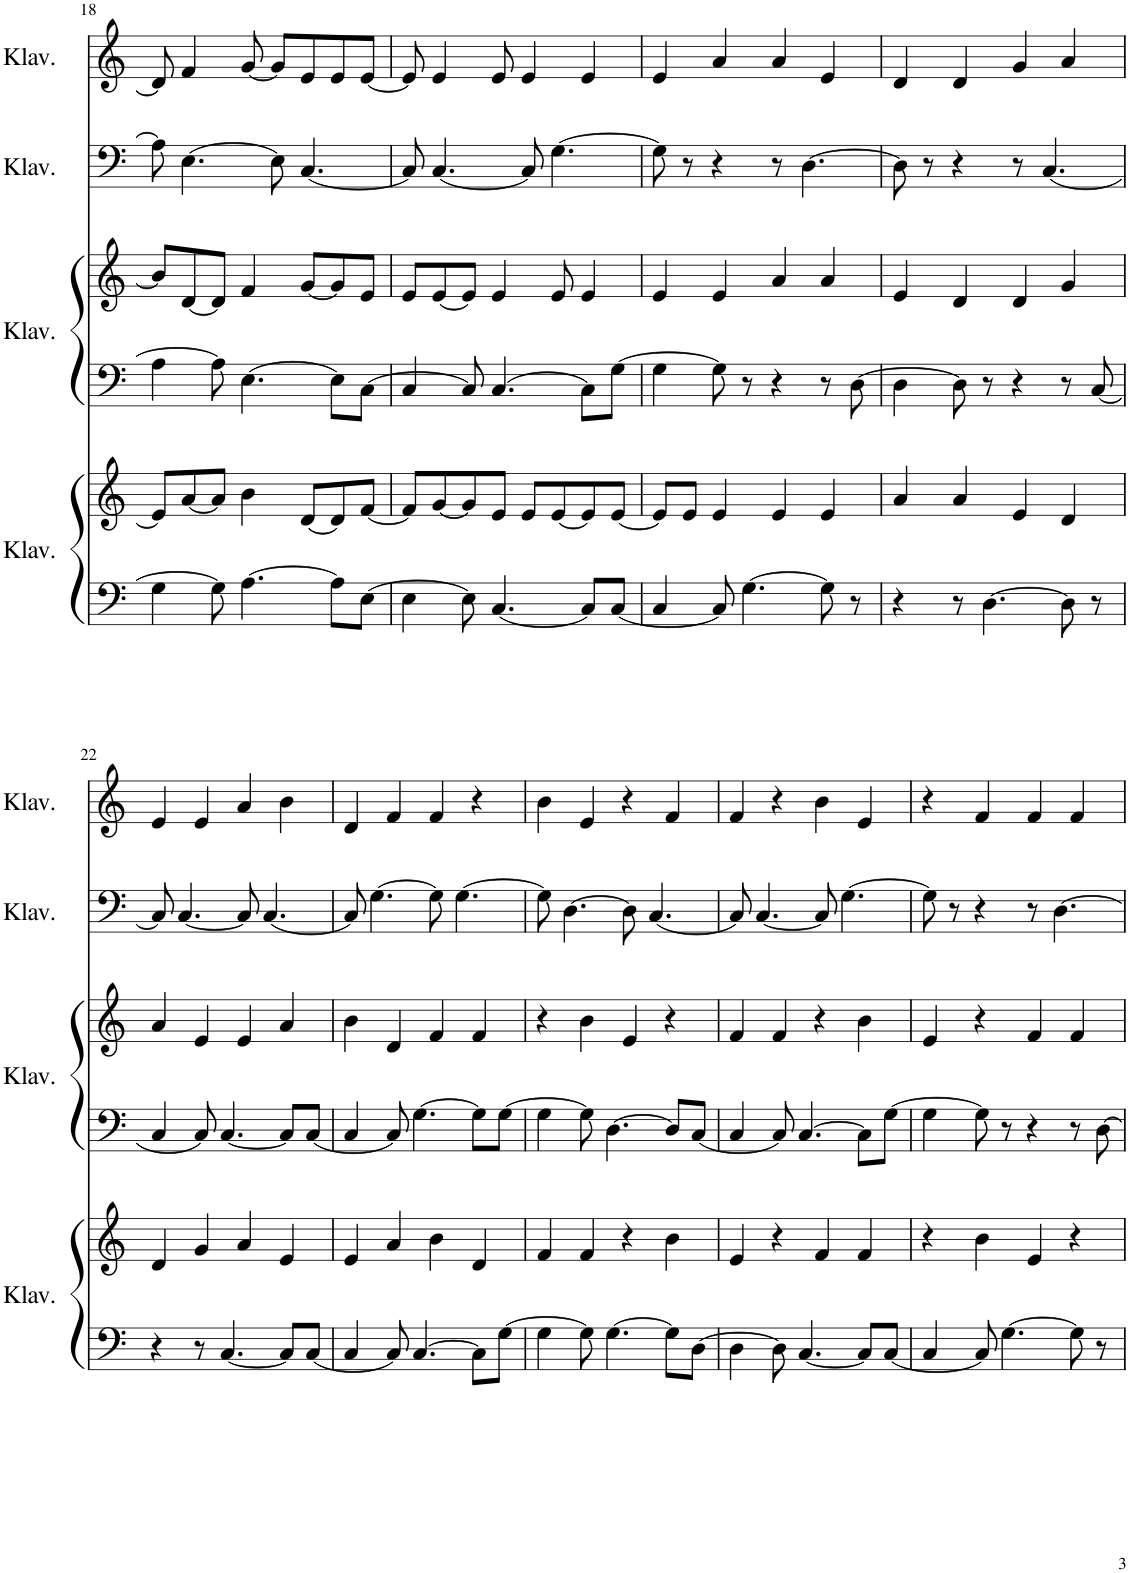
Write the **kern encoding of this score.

**kern	**kern	**kern	**kern	**kern	**kern
*part4	*part4	*part3	*part3	*part2	*part1
*staff6	*staff5	*staff4	*staff3	*staff2	*staff1
*I"Klavier	*	*I"Klavier	*	*I"Klavier	*I"Klavier
*I'Klav.	*	*I'Klav.	*	*I'Klav.	*I'Klav.
!!LO:PB:g=z
*clefF4	*clefG2	*clefF4	*clefG2	*clefF4	*clefG2
*k[]	*k[]	*k[]	*k[]	*k[]	*k[]
*M4/4	*M4/4	*M4/4	*M4/4	*M4/4	*M4/4
=18	=18	=18	=18	=18	=18
4G\	8e/L]	4A\	8b/L]	8A\]	8d/]
.	[8a/	.	[8d/	[4.E\	4f/
8G\]	8a/J]	8A\]	8d/J]	.	.
[4.A\	4b\	[4.E\	4f/	.	[8g/
.	.	.	.	8E\]	8g/L]
.	[8d/L	.	[8g/L	[4.C/	8e/
8A\L]	8d/]	8E\L]	8g/]	.	8e/
[8E\J	[8f/J	[8C\J	8e/J	.	[8e/J
=19	=19	=19	=19	=19	=19
4E\	8f/L]	4C/	8e/L	8C/]	8e/]
.	[8g/	.	[8e/	[4.C/	4e/
8E\]	8g/]	8C/]	8e/J]	.	.
[4.C/	8e/J	[4.C/	4e/	.	8e/
.	8e/L	.	.	8C/]	4e/
.	[8e/	.	8e/	[4.G\	.
8C/L]	8e/]	8C\L]	4e/	.	4e/
[8C/J	[8e/J	[8G\J	.	.	.
=20	=20	=20	=20	=20	=20
4C/	8e/L]	4G\	4e/	8G\]	4e/
.	8e/J	.	.	8r	.
8C/]	4e/	8G\]	4e/	4r	4a/
[4.G\	.	8r	.	.	.
.	4e/	4r	4a/	8r	4a/
.	.	.	.	[4.D\	.
8G\]	4e/	8r	4a/	.	4e/
8r	.	[8D\	.	.	.
=21	=21	=21	=21	=21	=21
4r	4a/	4D\	4e/	8D\]	4d/
.	.	.	.	8r	.
8r	4a/	8D\]	4d/	4r	4d/
[4.D\	.	8r	.	.	.
.	4e/	4r	4d/	8r	4g/
.	.	.	.	[4.C/	.
8D\]	4d/	8r	4g/	.	4a/
8r	.	[8C/	.	.	.
!!LO:LB:g=z
=22	=22	=22	=22	=22	=22
4r	4d/	4C/	4a/	8C/]	4e/
.	.	.	.	[4.C/	.
8r	4g/	8C/]	4e/	.	4e/
[4.C/	.	[4.C/	.	.	.
.	4a/	.	4e/	8C/]	4a/
.	.	.	.	[4.C/	.
8C/L]	4e/	8C/L]	4a/	.	4b\
[8C/J	.	[8C/J	.	.	.
=23	=23	=23	=23	=23	=23
4C/	4e/	4C/	4b\	8C/]	4d/
.	.	.	.	[4.G\	.
8C/]	4a/	8C/]	4d/	.	4f/
[4.C/	.	[4.G\	.	.	.
.	4b\	.	4f/	8G\]	4f/
.	.	.	.	[4.G\	.
8C\L]	4d/	8G\L]	4f/	.	4r
[8G\J	.	[8G\J	.	.	.
=24	=24	=24	=24	=24	=24
4G\	4f/	4G\	4r	8G\]	4b\
.	.	.	.	[4.D\	.
8G\]	4f/	8G\]	4b\	.	4e/
[4.G\	.	[4.D\	.	.	.
.	4r	.	4e/	8D\]	4r
.	.	.	.	[4.C/	.
8G\L]	4b\	8D/L]	4r	.	4f/
[8D\J	.	[8C/J	.	.	.
=25	=25	=25	=25	=25	=25
4D\	4e/	4C/	4f/	8C/]	4f/
.	.	.	.	[4.C/	.
8D\]	4r	8C/]	4f/	.	4r
[4.C/	.	[4.C/	.	.	.
.	4f/	.	4r	8C/]	4b\
.	.	.	.	[4.G\	.
8C/L]	4f/	8C\L]	4b\	.	4e/
[8C/J	.	[8G\J	.	.	.
=26	=26	=26	=26	=26	=26
4C/	4r	4G\	4e/	8G\]	4r
.	.	.	.	8r	.
8C/]	4b\	8G\]	4r	4r	4f/
[4.G\	.	8r	.	.	.
.	4e/	4r	4f/	8r	4f/
.	.	.	.	[4.D\	.
8G\]	4r	8r	4f/	.	4f/
8r	.	[8D\	.	.	.
=	=	=	=	=	=
*-	*-	*-	*-	*-	*-
